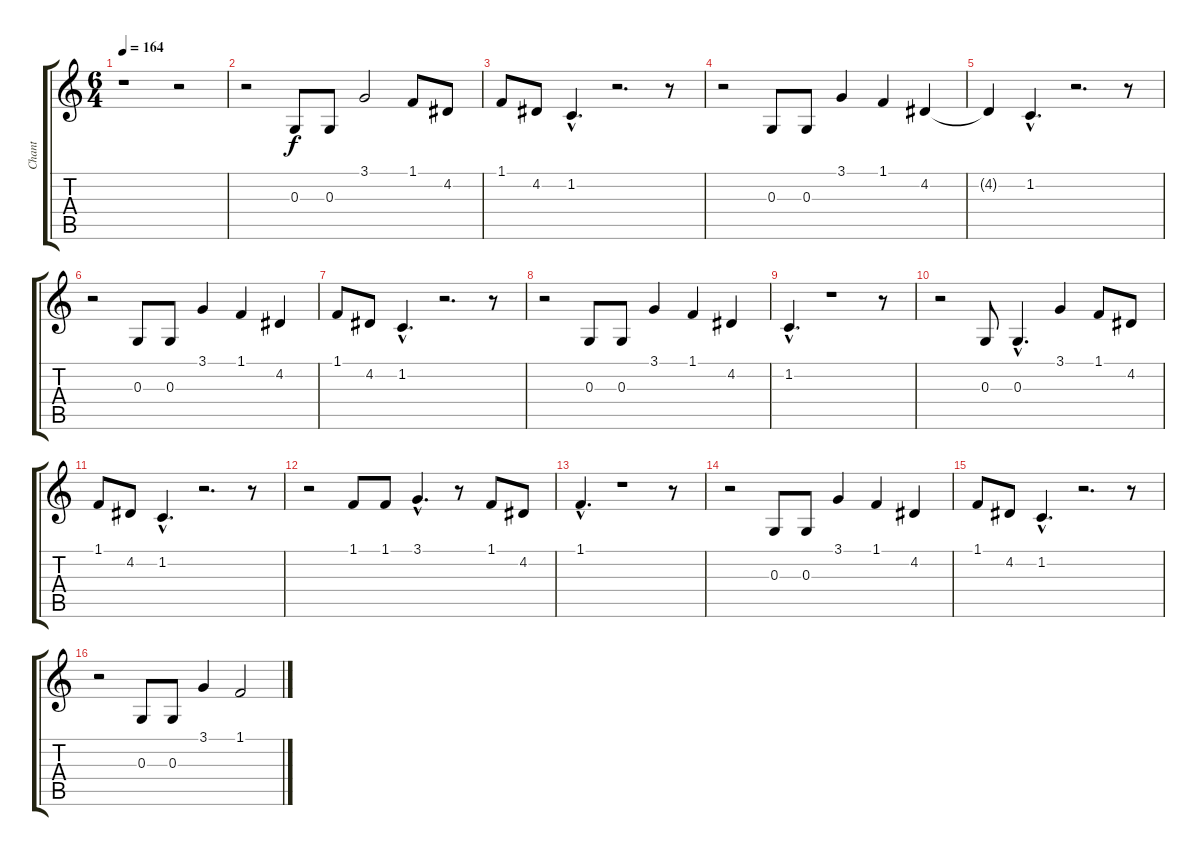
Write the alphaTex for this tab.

\track ("Chant" "Chant") {instrument tangoaccordion}
\staff {score tabs}
\tuning (E4 B3 G3 D3 A2 E2) {hide}
\ts (6 4)
\tempo 164
\clef g2
\ks c
r.1{dy f instrument tangoaccordion} r.2 |
r.2 0.3.8 0.3.8 3.1.2 1.1.8 4.2.8 |
1.1.8 4.2.8 1.2{hac}.4{d} r.2{d} r.8 |
r.2 0.3.8 0.3.8 3.1.4 1.1.4 4.2.4 |
4.2{t}.4 1.2{hac}.4{d} r.2{d} r.8 |
r.2 0.3.8 0.3.8 3.1.4 1.1.4 4.2.4 |
1.1.8 4.2.8 1.2{hac}.4{d} r.2{d} r.8 |
r.2 0.3.8 0.3.8 3.1.4 1.1.4 4.2.4 |
1.2{hac}.4{d} r.1 r.8 |
r.2 0.3.8 0.3{hac}.4{d} 3.1.4 1.1.8 4.2.8 |
1.1.8 4.2.8 1.2{hac}.4{d} r.2{d} r.8 |
r.2 1.1.8 1.1.8 3.1{hac}.4{d} r.8 1.1.8 4.2.8 |
1.1{hac}.4{d} r.1 r.8 |
r.2 0.3.8 0.3.8 3.1.4 1.1.4 4.2.4 |
1.1.8 4.2.8 1.2{hac}.4{d} r.2{d} r.8 |
r.2 0.3.8 0.3.8 3.1.4 1.1.2
